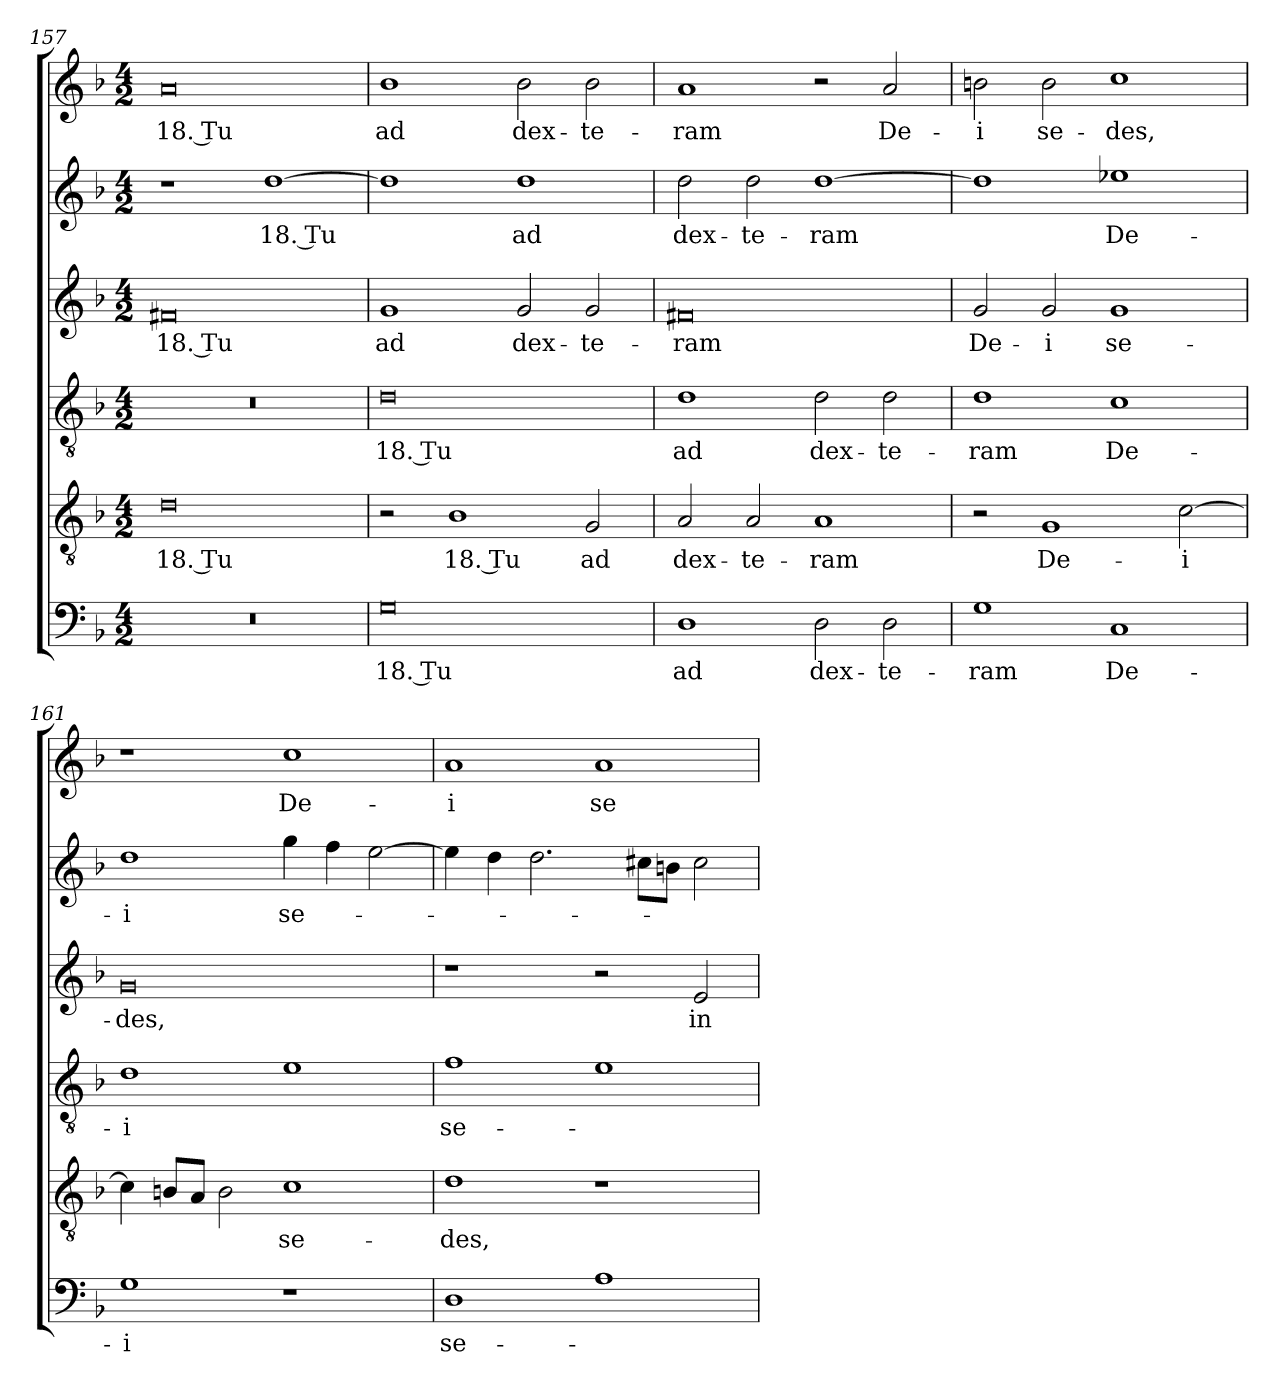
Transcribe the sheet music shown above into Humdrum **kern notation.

**kern	**text	**kern	**text	**kern	**text	**kern	**text	**kern	**text	**kern	**text
*part6	*part6	*part5	*part5	*part4	*part4	*part3	*part3	*part2	*part2	*part1	*part1
*staff6	*staff6	*staff5	*staff5	*staff4	*staff4	*staff3	*staff3	*staff2	*staff2	*staff1	*staff1
!!LO:PB:g=z
*clefF4	*	*clefGv2	*	*clefGv2	*	*clefG2	*	*clefG2	*	*clefG2	*
*k[b-]	*	*k[b-]	*	*k[b-]	*	*k[b-]	*	*k[b-]	*	*k[b-]	*
*F:	*	*F:	*	*F:	*	*F:	*	*F:	*	*F:	*
*M4/2	*	*M4/2	*	*M4/2	*	*M4/2	*	*M4/2	*	*M4/2	*
=157	=157	=157	=157	=157	=157	=157	=157	=157	=157	=157	=157
!	!	!	!LO:LY:b	!	!	!	!LO:LY:b	!	!	!	!LO:LY:b
0r	.	0d	18. Tu	0r	.	0f#X	18. Tu	1r	.	0a	18. Tu
!	!	!	!	!	!	!	!	!	!LO:LY:b	!	!
.	.	.	.	.	.	.	.	[1dd	18. Tu	.	.
=158	=158	=158	=158	=158	=158	=158	=158	=158	=158	=158	=158
!	!LO:LY:b	!	!	!	!LO:LY:b	!	!LO:LY:b	!	!	!	!LO:LY:b
0G	18. Tu	2r	.	0d	18. Tu	1g	ad	1dd]	.	1b-	ad
!	!	!	!LO:LY:b	!	!	!	!	!	!	!	!
.	.	1B-	18. Tu	.	.	.	.	.	.	.	.
!	!	!	!	!	!	!	!LO:LY:b	!	!LO:LY:b	!	!LO:LY:b
.	.	.	.	.	.	2g/	dex-	1dd	ad	2b-\	dex-
!	!	!	!LO:LY:b	!	!	!	!LO:LY:b	!	!	!	!LO:LY:b
.	.	2G/	ad	.	.	2g/	-te-	.	.	2b-\	-te-
=159	=159	=159	=159	=159	=159	=159	=159	=159	=159	=159	=159
!	!LO:LY:b	!	!LO:LY:b	!	!LO:LY:b	!	!LO:LY:b	!	!LO:LY:b	!	!LO:LY:b
1D	ad	2A/	dex-	1d	ad	0f#X	-ram	2dd\	dex-	1a	-ram
!	!	!	!LO:LY:b	!	!	!	!	!	!LO:LY:b	!	!
.	.	2A/	-te-	.	.	.	.	2dd\	-te-	.	.
!	!LO:LY:b	!	!LO:LY:b	!	!LO:LY:b	!	!	!	!LO:LY:b	!	!
2D\	dex-	1A	-ram	2d\	dex-	.	.	[1dd	-ram	2r	.
!	!LO:LY:b	!	!	!	!LO:LY:b	!	!	!	!	!	!LO:LY:b
2D\	-te-	.	.	2d\	-te-	.	.	.	.	2a/	De-
=160	=160	=160	=160	=160	=160	=160	=160	=160	=160	=160	=160
!	!LO:LY:b	!	!	!	!LO:LY:b	!	!LO:LY:b	!	!	!	!LO:LY:b
1G	-ram	2r	.	1d	-ram	2g/	De-	1dd]	.	2bn\	-i
!	!	!	!LO:LY:b	!	!	!	!LO:LY:b	!	!	!	!LO:LY:b
.	.	1G	De-	.	.	2g/	-i	.	.	2b\	se-
!	!LO:LY:b	!	!	!	!LO:LY:b	!	!LO:LY:b	!	!LO:LY:b	!	!LO:LY:b
1C	De-	.	.	1c	De-	1g	se-	1ee-X	De-	1cc	-des,
!	!	!	!LO:LY:b	!	!	!	!	!	!	!	!
.	.	[2c\	-i	.	.	.	.	.	.	.	.
=161	=161	=161	=161	=161	=161	=161	=161	=161	=161	=161	=161
!	!LO:LY:b	!	!	!	!LO:LY:b	!	!LO:LY:b	!	!LO:LY:b	!	!
1G	-i	4c\]	.	1d	-i	0g	-des,	1dd	-i	1r	.
.	.	8Bn/L	.	.	.	.	.	.	.	.	.
.	.	8A/J	.	.	.	.	.	.	.	.	.
.	.	2B\	.	.	.	.	.	.	.	.	.
!	!	!	!LO:LY:b	!	!	!	!	!	!LO:LY:b	!	!LO:LY:b
1r	.	1c	se-	1e	.	.	.	4gg\	se-	1cc	De-
.	.	.	.	.	.	.	.	4ff\	.	.	.
.	.	.	.	.	.	.	.	[2ee\	.	.	.
!!LO:LB:g=z
=162	=162	=162	=162	=162	=162	=162	=162	=162	=162	=162	=162
!	!LO:LY:b	!	!LO:LY:b	!	!LO:LY:b	!	!	!	!	!	!LO:LY:b
1D	se-	1d	-des,	1f	se-	1r	.	4ee\]	.	1a	-i
.	.	.	.	.	.	.	.	4dd\	.	.	.
.	.	.	.	.	.	.	.	2.dd\	.	.	.
!	!	!	!	!	!	!	!	!	!	!	!LO:LY:b
1A	.	1r	.	1e	.	2r	.	.	.	1a	se-
.	.	.	.	.	.	.	.	8cc#X\L	.	.	.
.	.	.	.	.	.	.	.	8bn\J	.	.	.
!	!	!	!	!	!	!	!LO:LY:b	!	!	!	!
.	.	.	.	.	.	2e/	in	2cc#\	.	.	.
=	=	=	=	=	=	=	=	=	=	=	=
*-	*-	*-	*-	*-	*-	*-	*-	*-	*-	*-	*-
